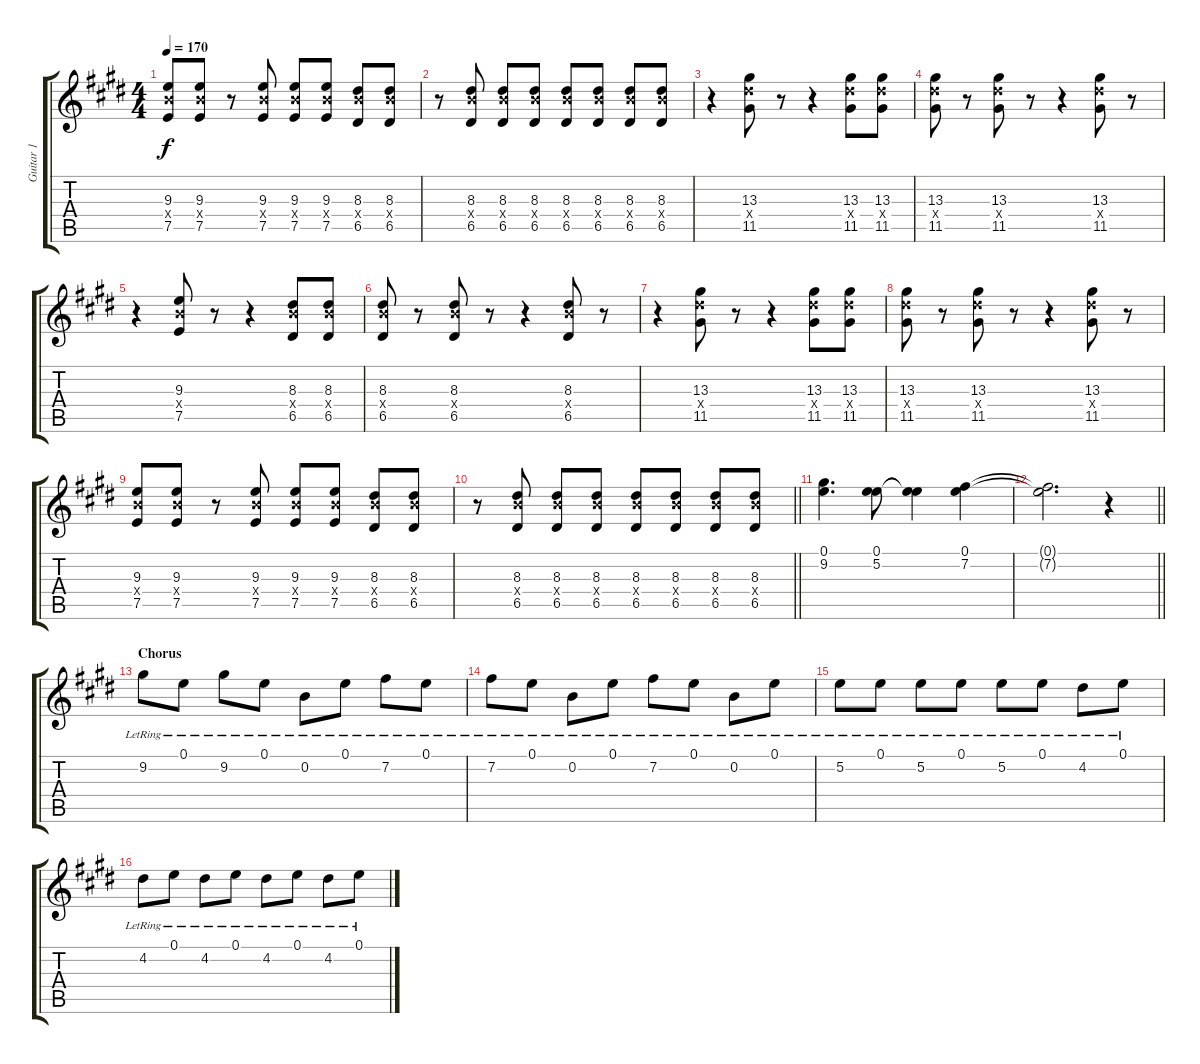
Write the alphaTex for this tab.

\track ("Guitar 1" "Guitar 1") {instrument distortionguitar}
\staff {score tabs}
\tuning (E4 B3 G3 D3 A2 E2) {hide}
\ts (4 4)
\tempo 170
\clef g2
\ks e
(9.3 9.4{x} 7.5).8{dy f} (9.3 9.4{x} 7.5).8 r.8 (9.3 9.4{x} 7.5).8 (9.3 9.4{x} 7.5).8 (9.3 9.4{x} 7.5).8 (8.3 9.4{x} 6.5).8 (8.3 9.4{x} 6.5).8 |
r.8 (8.3 9.4{x} 6.5).8 (8.3 9.4{x} 6.5).8 (8.3 9.4{x} 6.5).8 (8.3 9.4{x} 6.5).8 (8.3 9.4{x} 6.5).8 (8.3 9.4{x} 6.5).8 (8.3 9.4{x} 6.5).8 |
r.4 (13.3 13.4{x} 11.5).8 r.8 r.4 (13.3 13.4{x} 11.5).8 (13.3 13.4{x} 11.5).8 |
(13.3 13.4{x} 11.5).8 r.8 (13.3 13.4{x} 11.5).8 r.8 r.4 (13.3 13.4{x} 11.5).8 r.8 |
r.4 (9.3 9.4{x} 7.5).8 r.8 r.4 (8.3 9.4{x} 6.5).8 (8.3 9.4{x} 6.5).8 |
(8.3 9.4{x} 6.5).8 r.8 (8.3 9.4{x} 6.5).8 r.8 r.4 (8.3 9.4{x} 6.5).8 r.8 |
r.4 (13.3 13.4{x} 11.5).8 r.8 r.4 (13.3 13.4{x} 11.5).8 (13.3 13.4{x} 11.5).8 |
(13.3 13.4{x} 11.5).8 r.8 (13.3 13.4{x} 11.5).8 r.8 r.4 (13.3 13.4{x} 11.5).8 r.8 |
(9.3 9.4{x} 7.5).8 (9.3 9.4{x} 7.5).8 r.8 (9.3 9.4{x} 7.5).8 (9.3 9.4{x} 7.5).8 (9.3 9.4{x} 7.5).8 (8.3 9.4{x} 6.5).8 (8.3 9.4{x} 6.5).8 |
\barLineRight lightlight
r.8 (8.3 9.4{x} 6.5).8 (8.3 9.4{x} 6.5).8 (8.3 9.4{x} 6.5).8 (8.3 9.4{x} 6.5).8 (8.3 9.4{x} 6.5).8 (8.3 9.4{x} 6.5).8 (8.3 9.4{x} 6.5).8 |
(0.1 9.2).4{d} (0.1 5.2).8 (0.1{t} 5.2{t}).4 (0.1 7.2).4 |
\barLineRight lightlight
(0.1{t} 7.2{t}).2{d} r.4 |
\section ("" "Chorus")
9.2{lr}.8 0.1{lr}.8 9.2{lr}.8 0.1{lr}.8 0.2{lr}.8 0.1{lr}.8 7.2{lr}.8 0.1{lr}.8 |
7.2{lr}.8 0.1{lr}.8 0.2{lr}.8 0.1{lr}.8 7.2{lr}.8 0.1{lr}.8 0.2{lr}.8 0.1{lr}.8 |
5.2{lr}.8 0.1{lr}.8 5.2{lr}.8 0.1{lr}.8 5.2{lr}.8 0.1{lr}.8 4.2{lr}.8 0.1{lr}.8 |
4.2{lr}.8 0.1{lr}.8 4.2{lr}.8 0.1{lr}.8 4.2{lr}.8 0.1{lr}.8 4.2{lr}.8 0.1{lr}.8
